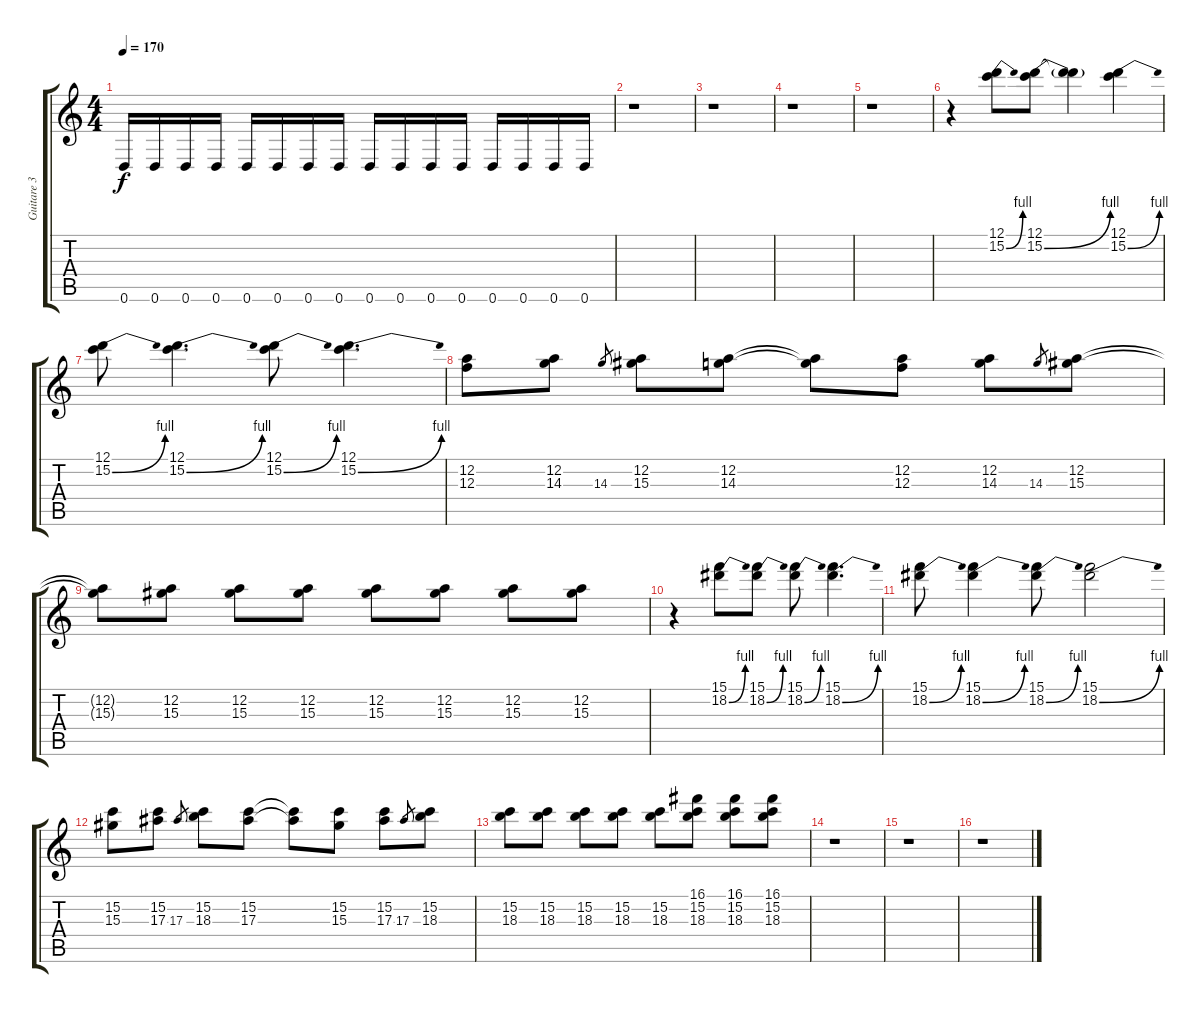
\track ("Guitare 3" "Guitare 3") {instrument overdrivenguitar}
\staff {score tabs}
\tuning (D4 A3 F3 C3 G2 D2) {hide}
\ts (4 4)
\tempo 170
\clef g2
\ks c
0.6.16{dy f} 0.6.16 0.6.16 0.6.16 0.6.16 0.6.16 0.6.16 0.6.16 0.6.16 0.6.16 0.6.16 0.6.16 0.6.16 0.6.16 0.6.16 0.6.16 |
r.1{volume 9} |
r.1 |
r.1 |
r.1 |
r.4 (12.1 15.2{be (bend 0 0 60 4)}).8{volume 11} (12.1 15.2{be (bend 0 0 60 4)}).8 (12.1{t} 15.2{t}).4 (12.1 15.2{be (bend 0 0 60 4)}).4 |
(12.1 15.2{be (bend 0 0 60 4)}).8 (12.1 15.2{be (bend 0 0 60 4)}).4{d} (12.1 15.2{be (bend 0 0 60 4)}).8 (12.1 15.2{be (bend 0 0 60 4)}).4{d} |
(12.2 12.3).8 (12.2 14.3).8 14.3.8{gr} (12.2 15.3).8 (12.2 14.3).8 (12.2{t} 14.3{t}).8 (12.2 12.3).8 (12.2 14.3).8 14.3.8{gr} (12.2 15.3).8 |
(12.2{t} 15.3{t}).8 (12.2 15.3).8 (12.2 15.3).8 (12.2 15.3).8 (12.2 15.3).8 (12.2 15.3).8 (12.2 15.3).8 (12.2 15.3).8 |
r.4 (15.1 18.2{be (bend 0 0 60 4)}).8 (15.1 18.2{be (bend 0 0 60 4)}).8 (15.1 18.2{be (bend 0 0 60 4)}).8 (15.1 18.2{be (bend 0 0 60 4)}).4{d} |
(15.1 18.2{be (bend 0 0 60 4)}).8 (15.1 18.2{be (bend 0 0 60 4)}).4 (15.1 18.2{be (bend 0 0 60 4)}).8 (15.1 18.2{be (bend 0 0 60 4)}).2 |
(15.2 15.3).8 (15.2 17.3).8 17.3.8{gr} (15.2 18.3).8 (15.2 17.3).8 (15.2{t} 17.3{t}).8 (15.2 15.3).8 (15.2 17.3).8 17.3.8{gr} (15.2 18.3).8 |
(15.2 18.3).8 (15.2 18.3).8 (15.2 18.3).8 (15.2 18.3).8 (15.2 18.3).8 (16.1 15.2 18.3).8 (16.1 15.2 18.3).8 (16.1 15.2 18.3).8 |
r.1{volume 9} |
r.1 |
r.1
